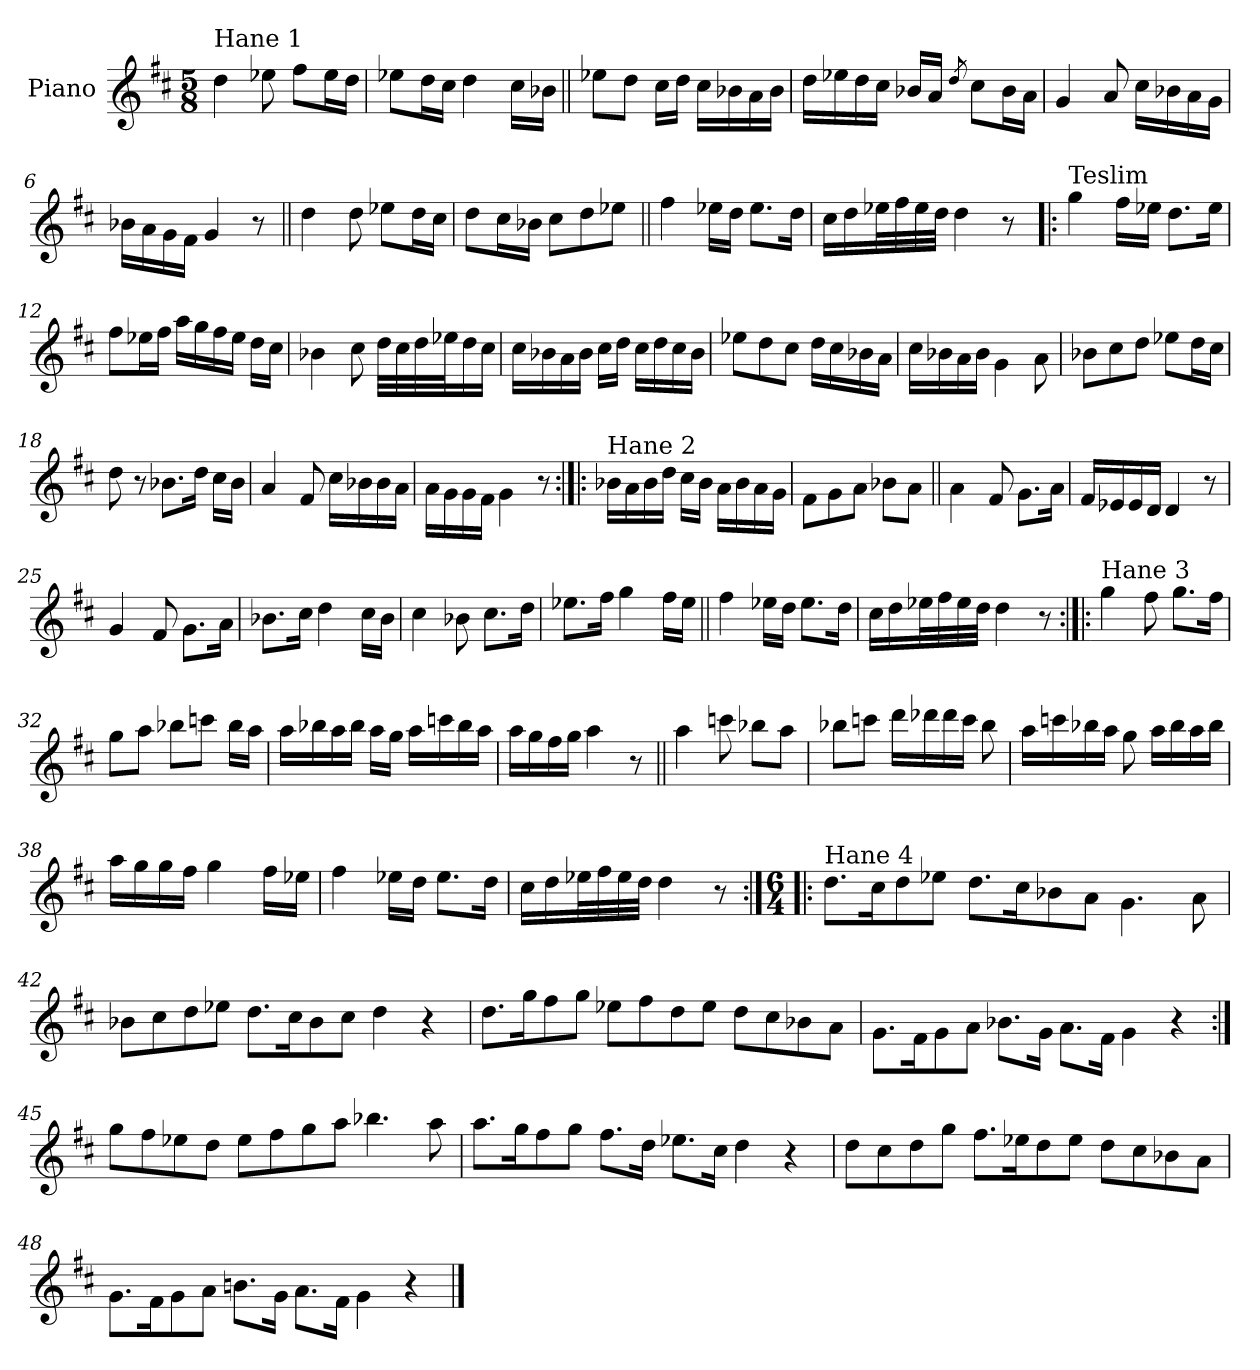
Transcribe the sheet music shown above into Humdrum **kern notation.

**kern
*part1
*staff1
*I"Piano
*I'Pno
*clefG2
*k[f#c#]
*D:
*M5/8
=1
!LO:TX:a:t=Hane 1
4dd\
8ee-X\
8ff#\L
16ee-\L
16dd\JJ
=2
8ee-X\L
16dd\L
16cc#\JJ
4dd\
16cc#\LL
16b-X\JJ
=3||
8ee-X\L
8dd\J
16cc#\LL
16dd\JJ
16cc#\LL
16b-X\
16a\
16b-\JJ
=4
16dd\LL
16ee-X\
16dd\
16cc#\JJ
16b-X/LL
16a/JJ
8qdd/
8cc#\L
16b-\L
16a\JJ
!!LO:LB:g=z
=5
4g/
8a/
16cc#\LL
16b-X\
16a\
16g\JJ
=6
16b-X\LL
16a\
16g\
16f#\JJ
4g/
8r
=7||
4dd\
8dd\
8ee-X\L
16dd\L
16cc#\JJ
=8
8dd\L
16cc#\L
16b-X\JJ
8cc#\L
8dd\
8ee-X\J
!!LO:LB:g=z
=9||
4ff#\
16ee-X\LL
16dd\JJ
8.ee-\L
16dd\Jk
=10
16cc#\LL
16dd\
32ee-X\L
32ff#\
32ee-\
32dd\JJJ
4dd\
8r
=11!|:
!LO:TX:a:t=Teslim
4gg\
16ff#\LL
16ee-X\JJ
8.dd\L
16ee-\Jk
=12
8ff#\L
16ee-X\L
16ff#\JJ
16aa\LL
16gg\
16ff#\
16ee-\JJ
16dd\LL
16cc#\JJ
!!LO:LB:g=z
=13
4b-X\
8cc#\
32dd\LLL
32cc#\
32dd\
32ee-X\J
16dd\
16cc#\JJ
=14
16cc#\LL
16b-X\
16a\
16b-\JJ
16cc#\LL
16dd\JJ
16cc#\LL
16dd\
16cc#\
16b-\JJ
=15
8ee-X\L
8dd\
8cc#\J
16dd\LL
16cc#\
16b-X\
16a\JJ
=16
16cc#\LL
16b-X\
16a\
16b-\JJ
4g\
8a\
!!LO:LB:g=z
=17
8b-X\L
8cc#\
8dd\J
8ee-X\L
16dd\L
16cc#\JJ
=18
8dd\
8r
8.b-X\L
16dd\Jk
16cc#\LL
16b-\JJ
=19
4a/
8f#/
16cc#\LL
16b-X\
16b-\
16a\JJ
=20
16a\LL
16g\
16g\
16f#\JJ
4g\
8r
!!LO:LB:g=z
=21:|!|:
!LO:TX:a:t=Hane 2
16b-X\LL
16a\
16b-\
16dd\JJ
16cc#\LL
16b-\JJ
16a\LL
16b-\
16a\
16g\JJ
=22
8f#\L
8g\
8a\J
8b-X\L
8a\J
=23||
4a\
8f#/
8.g\L
16a\Jk
!!LO:LB:g=z
=24
16f#/LL
16e-X/
16e-/
16d/JJ
4d/
8r
=25
4g/
8f#/
8.g\L
16a\Jk
=26
8.b-X\L
16cc#\Jk
4dd\
16cc#\LL
16b-\JJ
=27
4cc#\
8b-X\
8.cc#\L
16dd\Jk
!!LO:LB:g=z
=28
8.ee-X\L
16ff#\Jk
4gg\
16ff#\LL
16ee-\JJ
=29||
4ff#\
16ee-X\LL
16dd\JJ
8.ee-\L
16dd\Jk
=30
16cc#\LL
16dd\
32ee-X\L
32ff#\
32ee-\
32dd\JJJ
4dd\
8r
=31:|!|:
!LO:TX:a:t=Hane 3
4gg\
8ff#\
8.gg\L
16ff#\Jk
!!LO:LB:g=z
=32
8gg\L
8aa\J
8bb-X\L
8cccn\J
16bb-\LL
16aa\JJ
=33
16aa\LL
16bb-X\
16aa\
16bb-\JJ
16aa\LL
16gg\JJ
16aa\LL
16cccn\
16bb-\
16aa\JJ
=34
16aa\LL
16gg\
16ff#\
16gg\JJ
4aa\
8r
=35||
4aa\
8cccn\
8bb-X\L
8aa\J
!!LO:PB:g=z
=36
8bb-X\L
8cccn\J
16ddd\LL
16ddd-X\
16ddd-\
16ccc\JJ
8bb-\
=37
16aa\LL
16cccn\
16bb-X\
16aa\JJ
8gg\
16aa\LL
16bb-\
16aa\
16bb-\JJ
=38
16aa\LL
16gg\
16gg\
16ff#\JJ
4gg\
16ff#\LL
16ee-X\JJ
=39
4ff#\
16ee-X\LL
16dd\JJ
8.ee-\L
16dd\Jk
!!LO:LB:g=z
=40
16cc#\LL
16dd\
32ee-X\L
32ff#\
32ee-\
32dd\JJJ
4dd\
8r
=41:|!|:
*M6/4
!LO:TX:a:t=Hane 4
8.dd\L
16cc#\K
8dd\
8ee-X\J
8.dd\L
16cc#\K
8b-X\
8a\J
4.g\
8a\
=42
8b-X\L
8cc#\
8dd\
8ee-X\J
8.dd\L
16cc#\K
8b-\
8cc#\J
4dd\
4r
!!LO:LB:g=z
=43
8.dd\L
16gg\K
8ff#\
8gg\J
8ee-X\L
8ff#\
8dd\
8ee-\J
8dd\L
8cc#\
8b-X\
8a\J
=44
8.g\L
16f#\K
8g\
8a\J
8.b-X\L
16g\Jk
8.a\L
16f#\Jk
4g\
4r
=45:|!
8gg\L
8ff#\
8ee-X\
8dd\J
8ee-\L
8ff#\
8gg\
8aa\J
4.bb-X\
8aa\
!!LO:LB:g=z
=46
8.aa\L
16gg\K
8ff#\
8gg\J
8.ff#\L
16dd\Jk
8.ee-X\L
16cc#\Jk
4dd\
4r
=47
8dd\L
8cc#\
8dd\
8gg\J
8.ff#\L
16ee-X\K
8dd\
8ee-\J
8dd\L
8cc#\
8b-X\
8a\J
=48
8.g\L
16f#\K
8g\
8a\J
8.bn\L
16g\Jk
8.a\L
16f#\Jk
4g\
4r
==
*-
